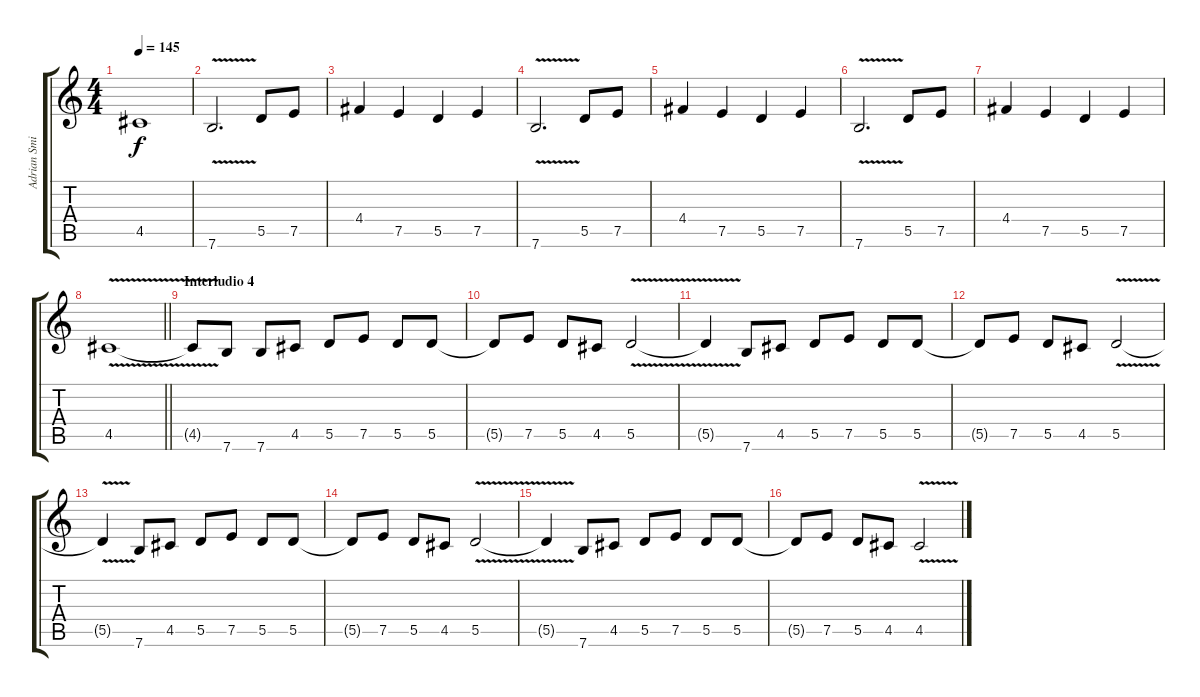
\track ("Adrian Smith" "Adrian Smi") {instrument distortionguitar}
\staff {score tabs}
\tuning (E4 B3 G3 D3 A2 E2) {hide}
\ts (4 4)
\tempo 145
\clef g2
\ks c
4.5{t}.1{dy f} |
7.6{v}.2{d} 5.5.8 7.5.8 |
4.4.4 7.5.4 5.5.4 7.5.4 |
7.6{v}.2{d} 5.5.8 7.5.8 |
4.4.4 7.5.4 5.5.4 7.5.4 |
7.6{v}.2{d} 5.5.8 7.5.8 |
4.4.4 7.5.4 5.5.4 7.5.4 |
\barLineRight lightlight
4.5{v}.1 |
\section ("" "Interludio 4")
4.5{t}.8 7.6.8 7.6.8 4.5.8 5.5.8 7.5.8 5.5.8 5.5.8 |
5.5{t}.8 7.5.8 5.5.8 4.5.8 5.5{v}.2 |
5.5{t}.4 7.6.8 4.5.8 5.5.8 7.5.8 5.5.8 5.5.8 |
5.5{t}.8 7.5.8 5.5.8 4.5.8 5.5{v}.2 |
5.5{t}.4 7.6.8 4.5.8 5.5.8 7.5.8 5.5.8 5.5.8 |
5.5{t}.8 7.5.8 5.5.8 4.5.8 5.5{v}.2 |
5.5{t}.4 7.6.8 4.5.8 5.5.8 7.5.8 5.5.8 5.5.8 |
5.5{t}.8 7.5.8 5.5.8 4.5.8 4.5{v}.2
